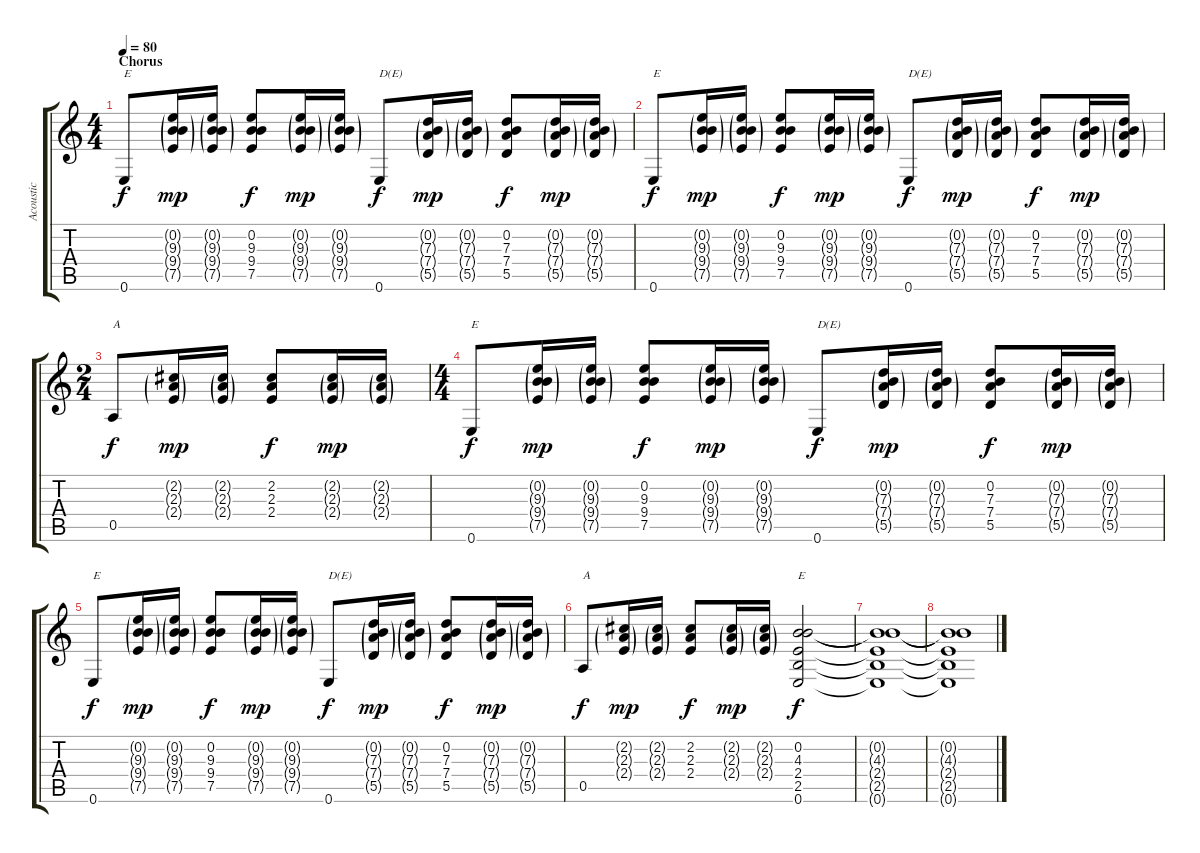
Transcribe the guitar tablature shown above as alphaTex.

\track ("Acoustic" "Acoustic") {instrument acousticguitarsteel}
\staff {score tabs}
\tuning (E4 B3 G3 D3 A2 E2) {hide}
\ts (4 4)
\section ("" "Chorus")
\tempo 80
\clef g2
\ks c
0.6.8{txt "E" dy f} (0.2{g} 9.3{g} 9.4{g} 7.5{g}).16{dy mp} (0.2{g} 9.3{g} 9.4{g} 7.5{g}).16 (0.2 9.3 9.4 7.5).8{dy f} (0.2{g} 9.3{g} 9.4{g} 7.5{g}).16{dy mp} (0.2{g} 9.3{g} 9.4{g} 7.5{g}).16 0.6.8{txt "D(E)" dy f} (0.2{g} 7.3{g} 7.4{g} 5.5{g}).16{dy mp} (0.2{g} 7.3{g} 7.4{g} 5.5{g}).16 (0.2 7.3 7.4 5.5).8{dy f} (0.2{g} 7.3{g} 7.4{g} 5.5{g}).16{dy mp} (0.2{g} 7.3{g} 7.4{g} 5.5{g}).16 |
0.6.8{txt "E" dy f} (0.2{g} 9.3{g} 9.4{g} 7.5{g}).16{dy mp} (0.2{g} 9.3{g} 9.4{g} 7.5{g}).16 (0.2 9.3 9.4 7.5).8{dy f} (0.2{g} 9.3{g} 9.4{g} 7.5{g}).16{dy mp} (0.2{g} 9.3{g} 9.4{g} 7.5{g}).16 0.6.8{txt "D(E)" dy f} (0.2{g} 7.3{g} 7.4{g} 5.5{g}).16{dy mp} (0.2{g} 7.3{g} 7.4{g} 5.5{g}).16 (0.2 7.3 7.4 5.5).8{dy f} (0.2{g} 7.3{g} 7.4{g} 5.5{g}).16{dy mp} (0.2{g} 7.3{g} 7.4{g} 5.5{g}).16 |
\ts (2 4)
0.5.8{txt "A" dy f} (2.2{g} 2.3{g} 2.4{g}).16{dy mp} (2.2{g} 2.3{g} 2.4{g}).16 (2.2 2.3 2.4).8{dy f} (2.2{g} 2.3{g} 2.4{g}).16{dy mp} (2.2{g} 2.3{g} 2.4{g}).16 |
\ts (4 4)
0.6.8{txt "E" dy f} (0.2{g} 9.3{g} 9.4{g} 7.5{g}).16{dy mp} (0.2{g} 9.3{g} 9.4{g} 7.5{g}).16 (0.2 9.3 9.4 7.5).8{dy f} (0.2{g} 9.3{g} 9.4{g} 7.5{g}).16{dy mp} (0.2{g} 9.3{g} 9.4{g} 7.5{g}).16 0.6.8{txt "D(E)" dy f} (0.2{g} 7.3{g} 7.4{g} 5.5{g}).16{dy mp} (0.2{g} 7.3{g} 7.4{g} 5.5{g}).16 (0.2 7.3 7.4 5.5).8{dy f} (0.2{g} 7.3{g} 7.4{g} 5.5{g}).16{dy mp} (0.2{g} 7.3{g} 7.4{g} 5.5{g}).16 |
0.6.8{txt "E" dy f} (0.2{g} 9.3{g} 9.4{g} 7.5{g}).16{dy mp} (0.2{g} 9.3{g} 9.4{g} 7.5{g}).16 (0.2 9.3 9.4 7.5).8{dy f} (0.2{g} 9.3{g} 9.4{g} 7.5{g}).16{dy mp} (0.2{g} 9.3{g} 9.4{g} 7.5{g}).16 0.6.8{txt "D(E)" dy f} (0.2{g} 7.3{g} 7.4{g} 5.5{g}).16{dy mp} (0.2{g} 7.3{g} 7.4{g} 5.5{g}).16 (0.2 7.3 7.4 5.5).8{dy f} (0.2{g} 7.3{g} 7.4{g} 5.5{g}).16{dy mp} (0.2{g} 7.3{g} 7.4{g} 5.5{g}).16 |
0.5.8{txt "A" dy f} (2.2{g} 2.3{g} 2.4{g}).16{dy mp} (2.2{g} 2.3{g} 2.4{g}).16 (2.2 2.3 2.4).8{dy f} (2.2{g} 2.3{g} 2.4{g}).16{dy mp} (2.2{g} 2.3{g} 2.4{g}).16 (0.2 4.3 2.4 2.5 0.6).2{txt "E" dy f} |
(0.2{t} 4.3{t} 2.4{t} 2.5{t} 0.6{t}).1 |
(0.2{t} 4.3{t} 2.4{t} 2.5{t} 0.6{t}).1
